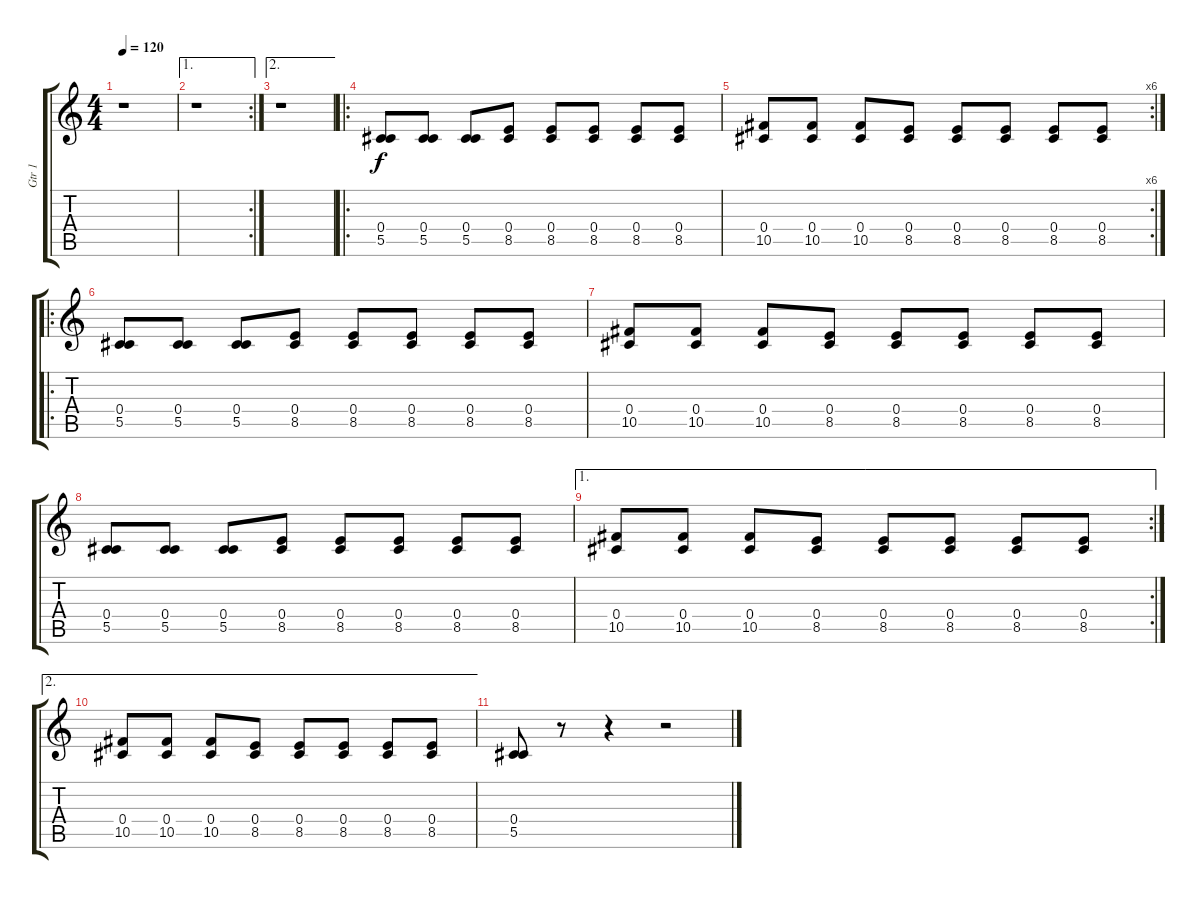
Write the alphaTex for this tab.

\track ("Gtr 1" "Gtr 1") {instrument electricguitarclean}
\staff {score tabs}
\tuning (Eb4 Bb3 Gb3 Db3 Ab2 Db2) {hide}
\ts (4 4)
\tempo 120
\clef g2
\ks c
r.1{dy f} |
\ae 1
\rc 2
r.1 |
\ae 2
r.1 |
\ro
(0.4 5.5).8{instrument overdrivenguitar} (0.4 5.5).8 (0.4 5.5).8 (0.4 8.5).8 (0.4 8.5).8 (0.4 8.5).8 (0.4 8.5).8 (0.4 8.5).8 |
\rc 6
(0.4 10.5).8 (0.4 10.5).8 (0.4 10.5).8 (0.4 8.5).8 (0.4 8.5).8 (0.4 8.5).8 (0.4 8.5).8 (0.4 8.5).8 |
\ro
(0.4 5.5).8 (0.4 5.5).8 (0.4 5.5).8 (0.4 8.5).8 (0.4 8.5).8 (0.4 8.5).8 (0.4 8.5).8 (0.4 8.5).8 |
(0.4 10.5).8 (0.4 10.5).8 (0.4 10.5).8 (0.4 8.5).8 (0.4 8.5).8 (0.4 8.5).8 (0.4 8.5).8 (0.4 8.5).8 |
(0.4 5.5).8 (0.4 5.5).8 (0.4 5.5).8 (0.4 8.5).8 (0.4 8.5).8 (0.4 8.5).8 (0.4 8.5).8 (0.4 8.5).8 |
\ae 1
\rc 2
(0.4 10.5).8 (0.4 10.5).8 (0.4 10.5).8 (0.4 8.5).8 (0.4 8.5).8 (0.4 8.5).8 (0.4 8.5).8 (0.4 8.5).8 |
\ae 2
(0.4 10.5).8 (0.4 10.5).8 (0.4 10.5).8 (0.4 8.5).8 (0.4 8.5).8 (0.4 8.5).8 (0.4 8.5).8 (0.4 8.5).8 |
(0.4 5.5).8 r.8 r.4 r.2
